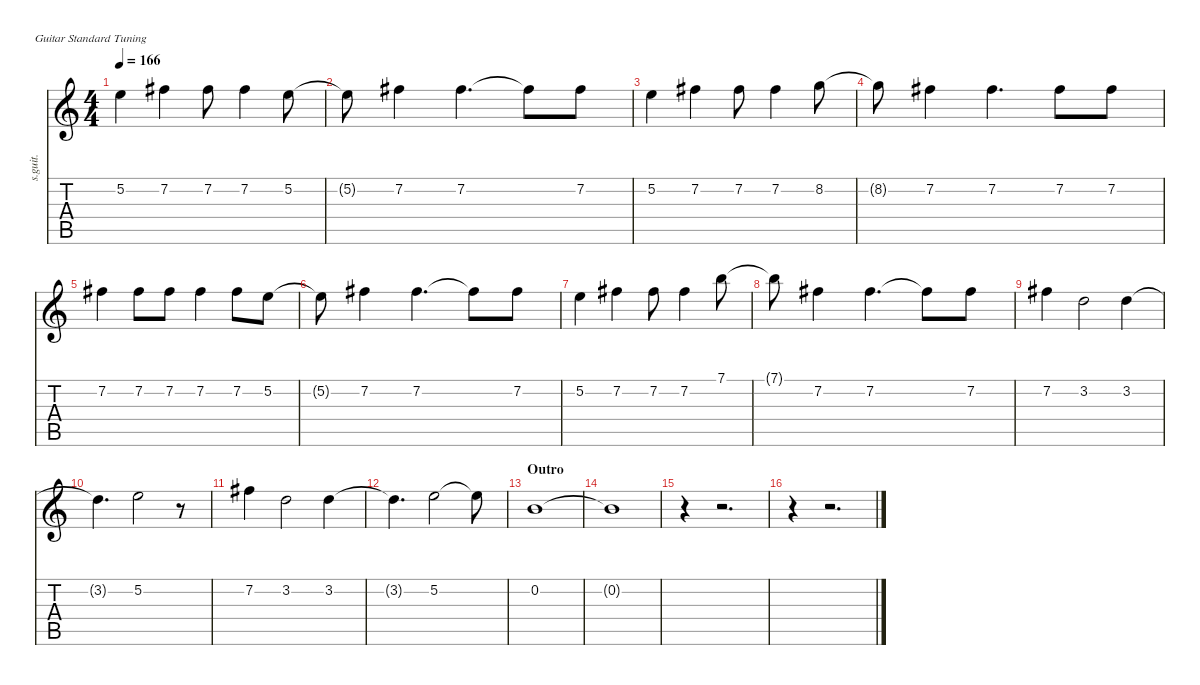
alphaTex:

\defaultSystemsLayout 4
\hideDynamics
\bracketExtendMode nobrackets
\track ("Thom Yorke " "s.guit.") {instrument lead6voice}
\staff {score tabs}
\tuning (E4 B3 G3 D3 A2 E2)
\displaytranspose 12
\ts (4 4)
\tempo 166
\clef g2
\ks c
5.2.4{lyrics (0 "") lyrics (1 "") lyrics (2 "") lyrics (3 "") lyrics (4 "") dy f} 7.2{acc #}.4{lyrics (0 "") lyrics (1 "") lyrics (2 "") lyrics (3 "") lyrics (4 "")} 7.2{acc #}.8{lyrics (0 "") lyrics (1 "") lyrics (2 "") lyrics (3 "") lyrics (4 "")} 7.2{acc #}.4{lyrics (0 "") lyrics (1 "") lyrics (2 "") lyrics (3 "") lyrics (4 "")} 5.2.8{lyrics (0 "") lyrics (1 "") lyrics (2 "") lyrics (3 "") lyrics (4 "")} |
5.2{t}.8{lyrics (0 "") lyrics (1 "") lyrics (2 "") lyrics (3 "") lyrics (4 "")} 7.2{acc #}.4{lyrics (0 "") lyrics (1 "") lyrics (2 "") lyrics (3 "") lyrics (4 "")} 7.2{acc #}.4{d lyrics (0 "") lyrics (1 "") lyrics (2 "") lyrics (3 "") lyrics (4 "")} 7.2{t acc #}.8{lyrics (0 "") lyrics (1 "") lyrics (2 "") lyrics (3 "") lyrics (4 "")} 7.2{acc #}.8{lyrics (0 "") lyrics (1 "") lyrics (2 "") lyrics (3 "") lyrics (4 "")} |
5.2.4{lyrics (0 "") lyrics (1 "") lyrics (2 "") lyrics (3 "") lyrics (4 "")} 7.2{acc #}.4{lyrics (0 "") lyrics (1 "") lyrics (2 "") lyrics (3 "") lyrics (4 "")} 7.2{acc #}.8{lyrics (0 "") lyrics (1 "") lyrics (2 "") lyrics (3 "") lyrics (4 "")} 7.2{acc #}.4{lyrics (0 "") lyrics (1 "") lyrics (2 "") lyrics (3 "") lyrics (4 "")} 8.2.8{lyrics (0 "") lyrics (1 "") lyrics (2 "") lyrics (3 "") lyrics (4 "")} |
8.2{t}.8{lyrics (0 "") lyrics (1 "") lyrics (2 "") lyrics (3 "") lyrics (4 "")} 7.2{acc #}.4{lyrics (0 "") lyrics (1 "") lyrics (2 "") lyrics (3 "") lyrics (4 "")} 7.2{acc #}.4{d lyrics (0 "") lyrics (1 "") lyrics (2 "") lyrics (3 "") lyrics (4 "")} 7.2{acc #}.8{lyrics (0 "") lyrics (1 "") lyrics (2 "") lyrics (3 "") lyrics (4 "")} 7.2{acc #}.8{lyrics (0 "") lyrics (1 "") lyrics (2 "") lyrics (3 "") lyrics (4 "")} |
7.2{acc #}.4{lyrics (0 "") lyrics (1 "") lyrics (2 "") lyrics (3 "") lyrics (4 "")} 7.2{acc #}.8{lyrics (0 "") lyrics (1 "") lyrics (2 "") lyrics (3 "") lyrics (4 "")} 7.2{acc #}.8{lyrics (0 "") lyrics (1 "") lyrics (2 "") lyrics (3 "") lyrics (4 "")} 7.2{acc #}.4{lyrics (0 "") lyrics (1 "") lyrics (2 "") lyrics (3 "") lyrics (4 "")} 7.2{acc #}.8{lyrics (0 "") lyrics (1 "") lyrics (2 "") lyrics (3 "") lyrics (4 "")} 5.2.8{lyrics (0 "") lyrics (1 "") lyrics (2 "") lyrics (3 "") lyrics (4 "")} |
5.2{t}.8{lyrics (0 "") lyrics (1 "") lyrics (2 "") lyrics (3 "") lyrics (4 "")} 7.2{acc #}.4{lyrics (0 "") lyrics (1 "") lyrics (2 "") lyrics (3 "") lyrics (4 "")} 7.2{acc #}.4{d lyrics (0 "") lyrics (1 "") lyrics (2 "") lyrics (3 "") lyrics (4 "")} 7.2{t acc #}.8{lyrics (0 "") lyrics (1 "") lyrics (2 "") lyrics (3 "") lyrics (4 "")} 7.2{acc #}.8{lyrics (0 "") lyrics (1 "") lyrics (2 "") lyrics (3 "") lyrics (4 "")} |
5.2.4{lyrics (0 "") lyrics (1 "") lyrics (2 "") lyrics (3 "") lyrics (4 "")} 7.2{acc #}.4{lyrics (0 "") lyrics (1 "") lyrics (2 "") lyrics (3 "") lyrics (4 "")} 7.2{acc #}.8{lyrics (0 "") lyrics (1 "") lyrics (2 "") lyrics (3 "") lyrics (4 "")} 7.2{acc #}.4{lyrics (0 "") lyrics (1 "") lyrics (2 "") lyrics (3 "") lyrics (4 "")} 7.1.8{lyrics (0 "") lyrics (1 "") lyrics (2 "") lyrics (3 "") lyrics (4 "")} |
7.1{t}.8{lyrics (0 "") lyrics (1 "") lyrics (2 "") lyrics (3 "") lyrics (4 "")} 7.2{acc #}.4{lyrics (0 "") lyrics (1 "") lyrics (2 "") lyrics (3 "") lyrics (4 "")} 7.2{acc #}.4{d lyrics (0 "") lyrics (1 "") lyrics (2 "") lyrics (3 "") lyrics (4 "")} 7.2{t acc #}.8{lyrics (0 "") lyrics (1 "") lyrics (2 "") lyrics (3 "") lyrics (4 "")} 7.2{acc #}.8{lyrics (0 "") lyrics (1 "") lyrics (2 "") lyrics (3 "") lyrics (4 "")} |
7.2{acc #}.4{lyrics (0 "") lyrics (1 "") lyrics (2 "") lyrics (3 "") lyrics (4 "")} 3.2.2{lyrics (0 "") lyrics (1 "") lyrics (2 "") lyrics (3 "") lyrics (4 "")} 3.2.4{lyrics (0 "") lyrics (1 "") lyrics (2 "") lyrics (3 "") lyrics (4 "")} |
3.2{t}.4{d lyrics (0 "") lyrics (1 "") lyrics (2 "") lyrics (3 "") lyrics (4 "")} 5.2.2{lyrics (0 "") lyrics (1 "") lyrics (2 "") lyrics (3 "") lyrics (4 "")} r.8 |
7.2{acc #}.4{lyrics (0 "") lyrics (1 "") lyrics (2 "") lyrics (3 "") lyrics (4 "")} 3.2.2{lyrics (0 "") lyrics (1 "") lyrics (2 "") lyrics (3 "") lyrics (4 "")} 3.2.4{lyrics (0 "") lyrics (1 "") lyrics (2 "") lyrics (3 "") lyrics (4 "")} |
3.2{t}.4{d lyrics (0 "") lyrics (1 "") lyrics (2 "") lyrics (3 "") lyrics (4 "")} 5.2.2{lyrics (0 "") lyrics (1 "") lyrics (2 "") lyrics (3 "") lyrics (4 "")} 5.2{t}.8{lyrics (0 "") lyrics (1 "") lyrics (2 "") lyrics (3 "") lyrics (4 "")} |
\section ("" "Outro")
0.2.1{lyrics (0 "") lyrics (1 "") lyrics (2 "") lyrics (3 "") lyrics (4 "")} |
0.2{t}.1{lyrics (0 "") lyrics (1 "") lyrics (2 "") lyrics (3 "") lyrics (4 "")} |
r.4 r.2{d} |
r.4 r.2{d}
